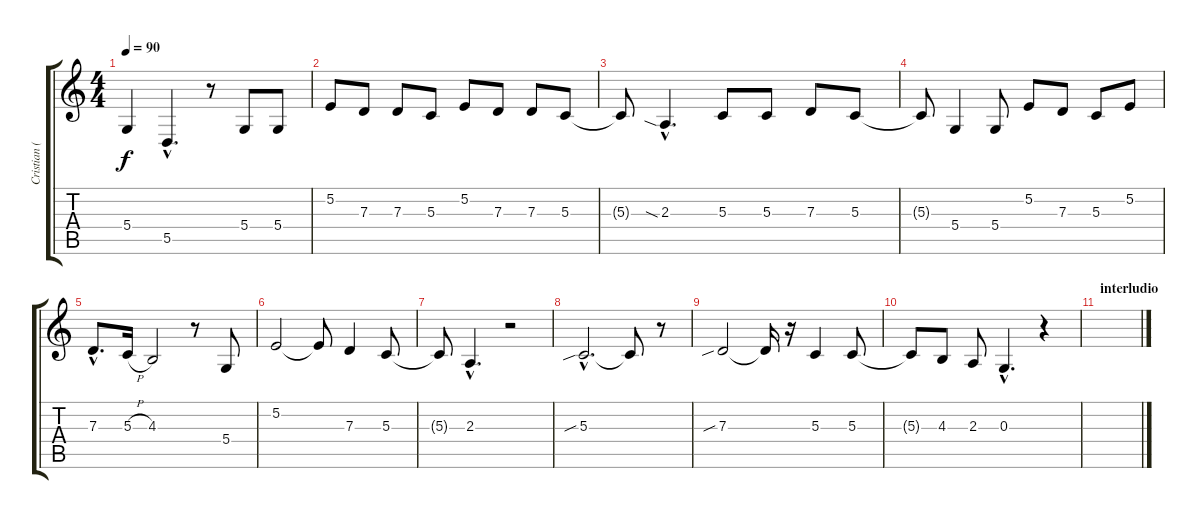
\track ("Cristian (voz)" "Cristian (") {instrument lead6voice}
\staff {score tabs}
\tuning (E4 B3 G3 D3 A2 E2) {hide}
\ts (4 4)
\tempo 90
\clef g2
\ks c
5.4.4{dy f} 5.5{hac}.4{d} r.8 5.4.8 5.4.8 |
5.2.8 7.3.8 7.3.8 5.3.8 5.2.8 7.3.8 7.3.8 5.3.8 |
5.3{t}.8 2.3{sia hac}.4{d} 5.3.8 5.3.8 7.3.8 5.3.8 |
5.3{t}.8 5.4.4 5.4.8 5.2.8 7.3.8 5.3.8 5.2.8 |
7.3{hac}.8{d} 5.3{h}.16 4.3.2 r.8 5.4.8 |
5.2.2 5.2{t}.8 7.3.4 5.3.8 |
5.3{t}.8 2.3{hac}.4{d} r.2 |
5.3{sib hac}.2{d} 5.3{t}.8 r.8 |
7.3{sib}.2 7.3{t}.16 r.16 5.3.4 5.3.8 |
5.3{t}.8 4.3.8 2.3.8 0.3{hac}.4{d} r.4 |
\section ("" "interludio")
